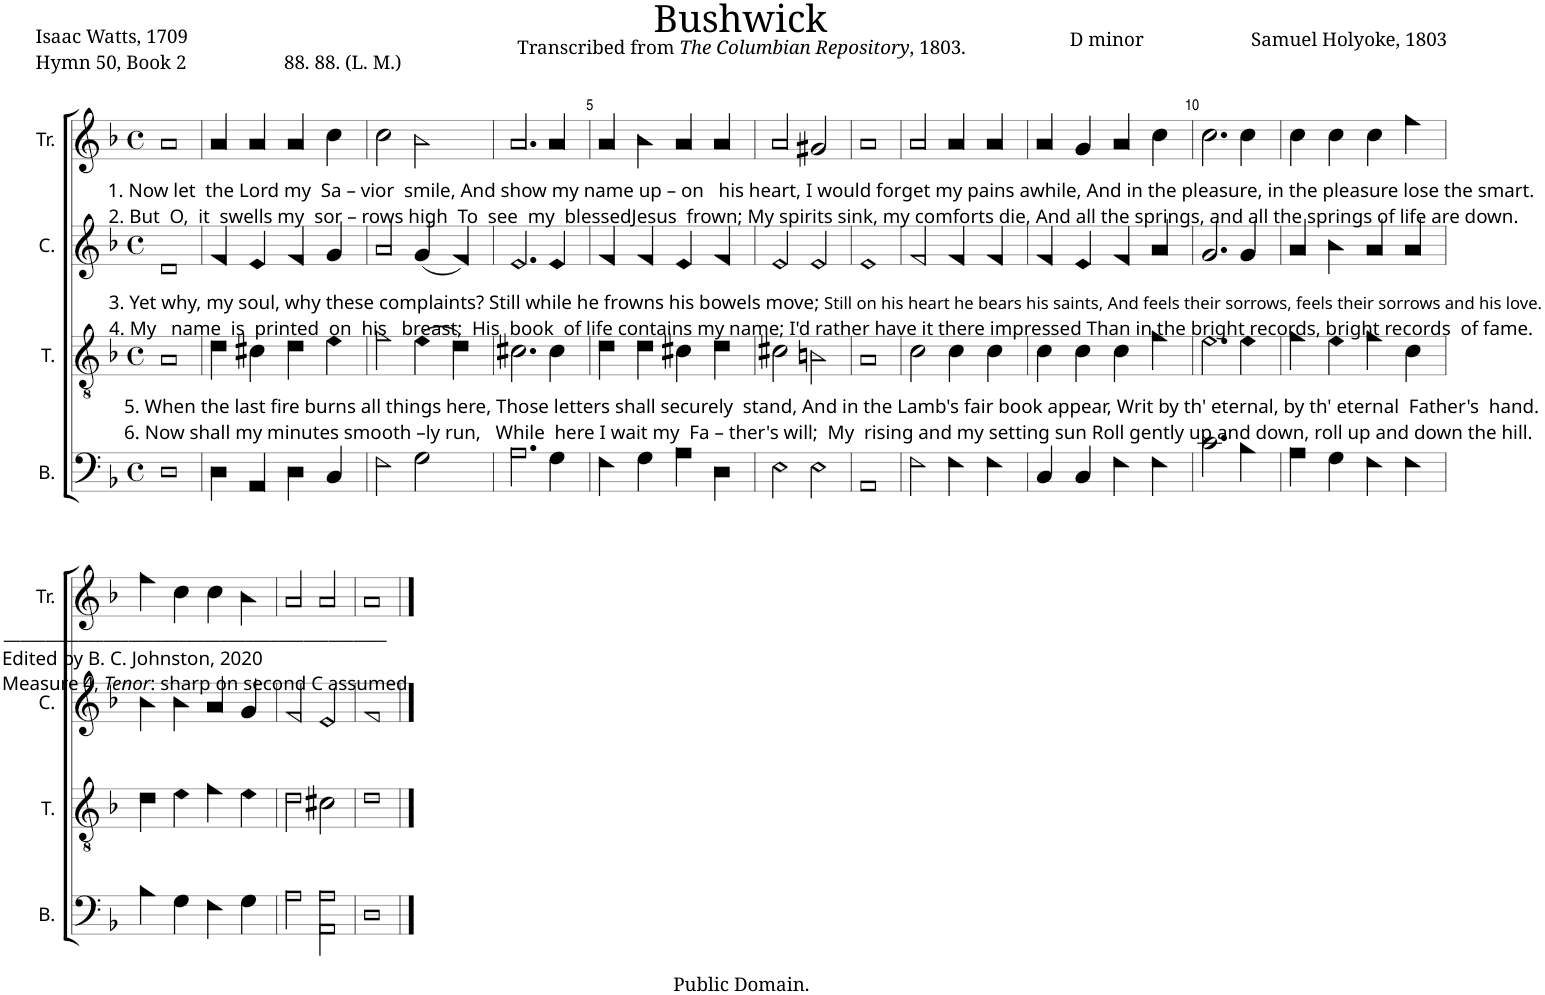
**kern	**kern	**kern	**kern
*part4	*part3	*part2	*part1
*staff4	*staff3	*staff2	*staff1
*I"B.	*I"T.	*I"C.	*I"Tr.
*I'B.	*I'T.	*I'C.	*I'Tr.
*clefF4	*clefGv2	*clefG2	*clefG2
*k[b-]	*k[b-]	*k[b-]	*k[b-]
*M4/4	*M4/4	*M4/4	*M4/4
*met(c)	*met(c)	*met(c)	*met(c)
=1	=1	=1	=1
!	!	!	!LO:TX:b:t=1. Now let  the Lord my  Sa – vior  smile, And show my name up – on   his heart, I would forget my pains awhile, And in the pleasure, in the pleasure lose the smart.
!	!	!	!LO:TX:b:t=2. But  O,  it  swells my  sor – rows high  To  see  my  blessedJesus  frown; My spirits sink, my comforts die, And all the springs, and all the springs of life are down.
!	!	!LO:TX:b:t=3. Yet why, my soul, why these complaints? Still while he frowns his bowels move;	!
!	!	!LO:TX:b:t=Still on his heart he bears his saints, And feels their sorrows, feels their sorrows and his love.	!
!	!	!LO:TX:b:t=4. My   name  is  printed  on  his   breast;  His  book  of life contains my name; I'd rather have it there impressed Than in the bright records, bright records  of fame.	!
!	!LO:TX:b:t=5. When the last fire burns all things here, Those letters shall securely  stand, And in the Lamb's fair book appear, Writ by th' eternal, by th' eternal  Father's  hand.	!	!
!	!LO:TX:b:t=6. Now shall my minutes smooth –ly run,   While  here I wait my  Fa – ther's will;  My  rising and my setting sun Roll gently up and down, roll up and down the hill.	!	!
!LO:TX:b:t=______________________________________________	!	!	!
!LO:TX:b:t=Edited by B. C. Johnston, 2020	!	!	!
!LO:TX:b:t=Measure 4,	!	!	!
!LO:TX:b:i:t=Tenor	!	!	!
!LO:TX:b:t=&colon; sharp on second C assumed.	!	!	!
1D!	1A!	1d!	1a!
=2	=2	=2	=2
4D!\	4d!\	4f!/	4a!/
4AA!/	4c#X!\	4e!/	4a!/
4D!\	4d!\	4f!/	4a!/
4C!/	4e!\	4g!/	4cc!\
=3	=3	=3	=3
2F!\	2f!\	2a!/	2cc!\
2G!\	(4e!\	(4g!/	2b-!\
.	4d!\)	4f!/)	.
=4	=4	=4	=4
2.A!\	2.c#X!\	2.e!/	2.a!/
4G!\	4c#!\	4e!/	4a!/
=5	=5	=5	=5
4F!\	4d!\	4f!/	4a!/
4G!\	4d!\	4f!/	4b-!\
4A!\	4c#X!\	4e!/	4a!/
4D!\	4d!\	4f!/	4a!/
=6	=6	=6	=6
2E!\	2c#X!\	2e!/	2a!/
2E!\	2Bn!\	2e!/	2g#X!/
=7	=7	=7	=7
1AA!	1A!	1e!	1a!
=8	=8	=8	=8
2F!\	2c!\	2f!/	2a!/
4F!\	4c!\	4f!/	4a!/
4F!\	4c!\	4f!/	4a!/
=9	=9	=9	=9
4C!/	4c!\	4f!/	4a!/
4C!/	4c!\	4e!/	4g!/
4F!\	4c!\	4f!/	4a!/
4F!\	4f!\	4a!/	4cc!\
=10	=10	=10	=10
2.c!\	2.e!\	2.g!/	2.cc!\
4B-!\	4e!\	4g!/	4cc!\
=11	=11	=11	=11
4A!\	4f!\	4a!/	4cc!\
4G!\	4e!\	4b-!\	4cc!\
4F!\	4f!\	4a!/	4cc!\
4F!\	4c!\	4a!/	4ff!\
!!LO:LB:g=z
=12	=12	=12	=12
4B-!\	4d!\	4b-!\	4ff!\
4G!\	4e!\	4b-!\	4cc!\
4F!\	4f!\	4a!/	4cc!\
4G!\	4e!\	4g!/	4b-!\
=13	=13	=13	=13
2A!\	2d!\	2f!/	2a!/
2AA!\ 2A!\	2c#X!\	2e!/	2a!/
=14	=14	=14	=14
1D!	1d!	1f!	1a!
==	==	==	==
*-	*-	*-	*-
